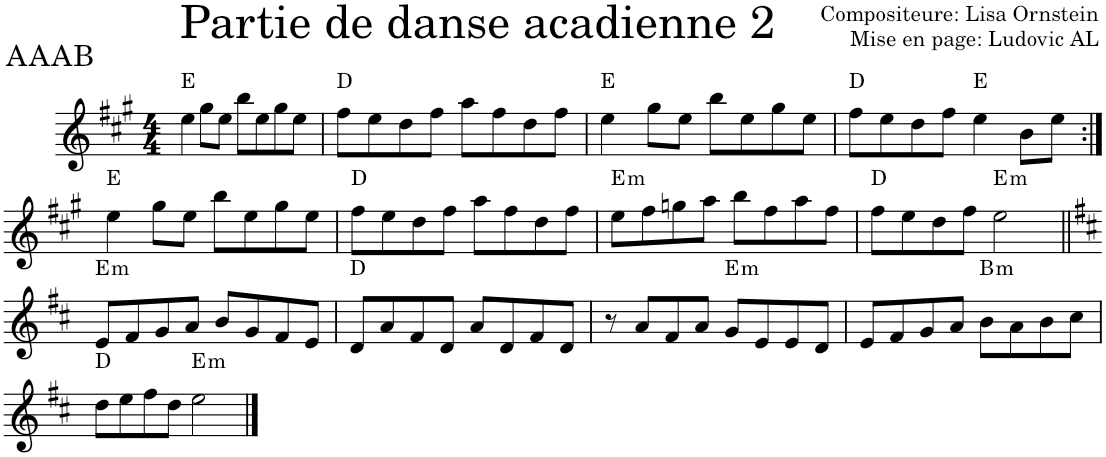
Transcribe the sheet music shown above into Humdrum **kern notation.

**kern	**harte
*part1	*part1
*staff1	*
*I"Voice	*
*I'V	*
*clefG2	*
*k[f#c#g#]	*
*M4/4	*
=1	=1
4ee\	E:maj
8gg#\L	.
8ee\J	.
8bb\L	.
8ee\	.
8gg#\	.
8ee\J	.
=2	=2
8ff#\L	D:maj
8ee\	.
8dd\	.
8ff#\J	.
8aa\L	.
8ff#\	.
8dd\	.
8ff#\J	.
=3	=3
4ee\	E:maj
8gg#\L	.
8ee\J	.
8bb\L	.
8ee\	.
8gg#\	.
8ee\J	.
=4	=4
8ff#\L	D:maj
8ee\	.
8dd\	.
8ff#\J	.
4ee\	E:maj
8b\L	.
8ee\J	.
!!LO:LB:g=z
=5:|!	=5:|!
4ee\	E:maj
8gg#\L	.
8ee\J	.
8bb\L	.
8ee\	.
8gg#\	.
8ee\J	.
=6	=6
8ff#\L	D:maj
8ee\	.
8dd\	.
8ff#\J	.
8aa\L	.
8ff#\	.
8dd\	.
8ff#\J	.
=7	=7
!	!LO:H:kt=m
8ee\L	E:min
8ff#\	.
8ggn\	.
8aa\J	.
8bb\L	.
8ff#\	.
8aa\	.
8ff#\J	.
=8	=8
8ff#\L	D:maj
8ee\	.
8dd\	.
8ff#\J	.
!	!LO:H:kt=m
2ee\	E:min
!!LO:LB:g=z
=9||	=9||
*k[f#c#]	*
!	!LO:H:kt=m
8e/L	E:min
8f#/	.
8g/	.
8a/J	.
8b/L	.
8g/	.
8f#/	.
8e/J	.
=10	=10
8d/L	D:maj
8a/	.
8f#/	.
8d/J	.
8a/L	.
8d/	.
8f#/	.
8d/J	.
=11	=11
8r	.
8a/L	.
8f#/	.
8a/J	.
!	!LO:H:kt=m
8g/L	E:min
8e/	.
8e/	.
8d/J	.
=12	=12
8e/L	.
8f#/	.
8g/	.
8a/J	.
!	!LO:H:kt=m
8b\L	B:min
8a\	.
8b\	.
8cc#\J	.
!!LO:LB:g=z
=13	=13
8dd\L	D:maj
8ee\	.
8ff#\	.
8dd\J	.
!	!LO:H:kt=m
2ee\	E:min
==	==
*-	*-
